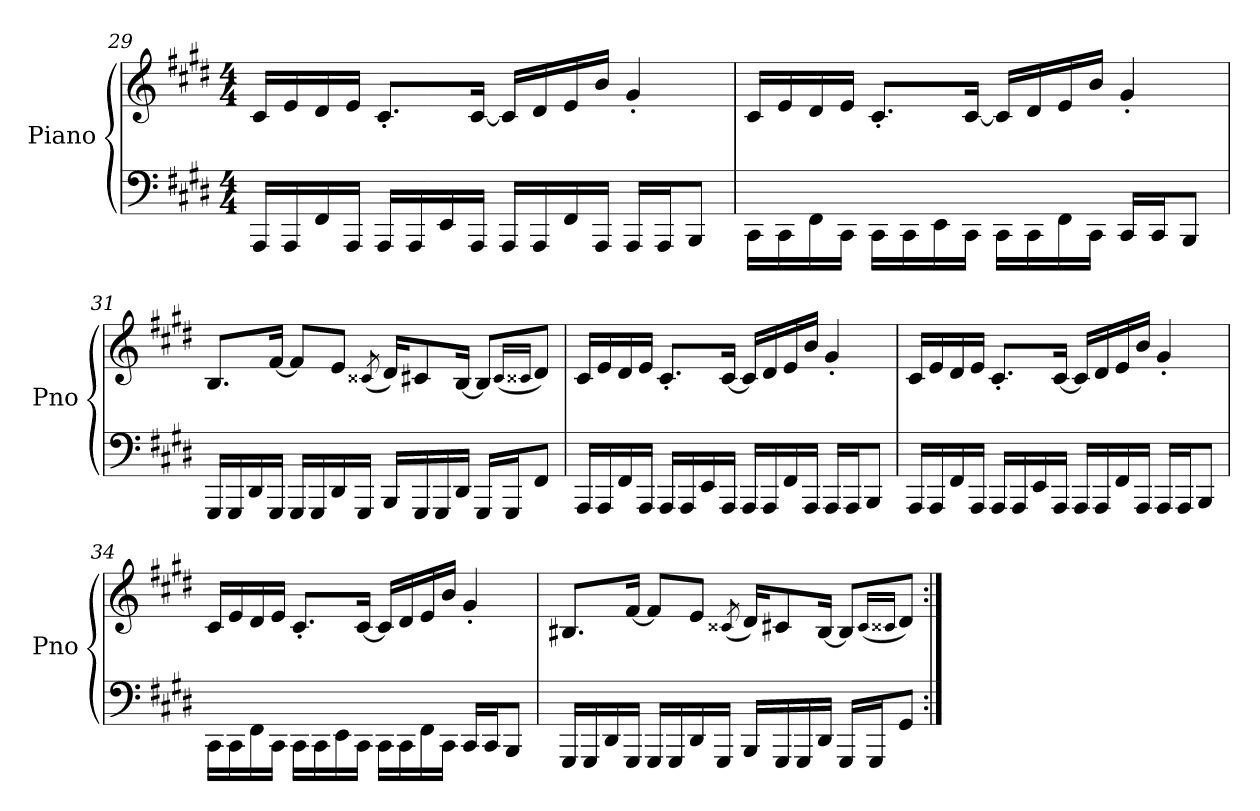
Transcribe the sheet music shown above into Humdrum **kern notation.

**kern	**kern
*part1	*part1
*staff2	*staff1
*I"Piano	*
*I'Pno	*
*clefF4	*clefG2
*k[f#c#g#d#]	*k[f#c#g#d#]
*M4/4	*M4/4
=29	=29
16AAA/LL	16c#/LL
16AAA/	16e/
16FF#/	16d#/
16AAA/JJ	16e/JJ
16AAA/LL	8.c#'/L
16AAA/	.
16EE/	.
16AAA/JJ	[16c#/Jk
16AAA/LL	16c#/LL]
16AAA/	16d#/
16FF#/	16e/
16AAA/JJ	16b/JJ
16AAA/LL	4g#'/
16AAA/J	.
8BBB/J	.
!!LO:LB:g=z
=30	=30
16CC#\LL	16c#/LL
16CC#\	16e/
16FF#\	16d#/
16CC#\JJ	16e/JJ
16CC#\LL	8.c#'/L
16CC#\	.
16EE\	.
16CC#\JJ	[16c#/Jk
16CC#\LL	16c#/LL]
16CC#\	16d#/
16FF#\	16e/
16CC#\JJ	16b/JJ
16CC#/LL	4g#'/
16CC#/J	.
8BBB/J	.
=31	=31
16GGG#/LL	8.B/L
16GGG#/	.
16DD#/	.
16GGG#/JJ	[16f#/Jk
16GGG#/LL	8f#/L]
16GGG#/	.
16DD#/	8e/J
16GGG#/JJ	.
.	(8qc##X/
16BBB/LL	16d#/KL)
16GGG#/	8c#X/
16GGG#/	.
16DD#/JJ	[16B/Jk
16GGG#/LL	8B/L]
16GGG#/J	.
.	(16qc#/LL
.	16qc##X/JJ
8FF#/J	8d#/J)
!!LO:LB:g=z
=32	=32
16AAA/LL	16c#/LL
16AAA/	16e/
16FF#/	16d#/
16AAA/JJ	16e/JJ
16AAA/LL	8.c#'/L
16AAA/	.
16EE/	.
16AAA/JJ	[16c#/Jk
16AAA/LL	16c#/LL]
16AAA/	16d#/
16FF#/	16e/
16AAA/JJ	16b/JJ
16AAA/LL	4g#'/
16AAA/J	.
8BBB/J	.
=33	=33
16AAA/LL	16c#/LL
16AAA/	16e/
16FF#/	16d#/
16AAA/JJ	16e/JJ
16AAA/LL	8.c#'/L
16AAA/	.
16EE/	.
16AAA/JJ	[16c#/Jk
16AAA/LL	16c#/LL]
16AAA/	16d#/
16FF#/	16e/
16AAA/JJ	16b/JJ
16AAA/LL	4g#'/
16AAA/J	.
8BBB/J	.
!!LO:PB:g=z
=34	=34
16CC#\LL	16c#/LL
16CC#\	16e/
16FF#\	16d#/
16CC#\JJ	16e/JJ
16CC#\LL	8.c#'/L
16CC#\	.
16EE\	.
16CC#\JJ	[16c#/Jk
16CC#\LL	16c#/LL]
16CC#\	16d#/
16FF#\	16e/
16CC#\JJ	16b/JJ
16CC#/LL	4g#'/
16CC#/J	.
8BBB/J	.
=35	=35
16GGG#/LL	8.B#X/L
16GGG#/	.
16DD#/	.
16GGG#/JJ	[16f#/Jk
16GGG#/LL	8f#/L]
16GGG#/	.
16DD#/	8e/J
16GGG#/JJ	.
.	(8qc##X/
16BBB/LL	16d#/KL)
16GGG#/	8c#X/
16GGG#/	.
16DD#/JJ	[16B#/Jk
16GGG#/LL	8B#/L]
16GGG#/J	.
.	(16qc#/LL
.	16qc##X/JJ
8GG#/J	8d#/J)
=:|!	=:|!
*-	*-
